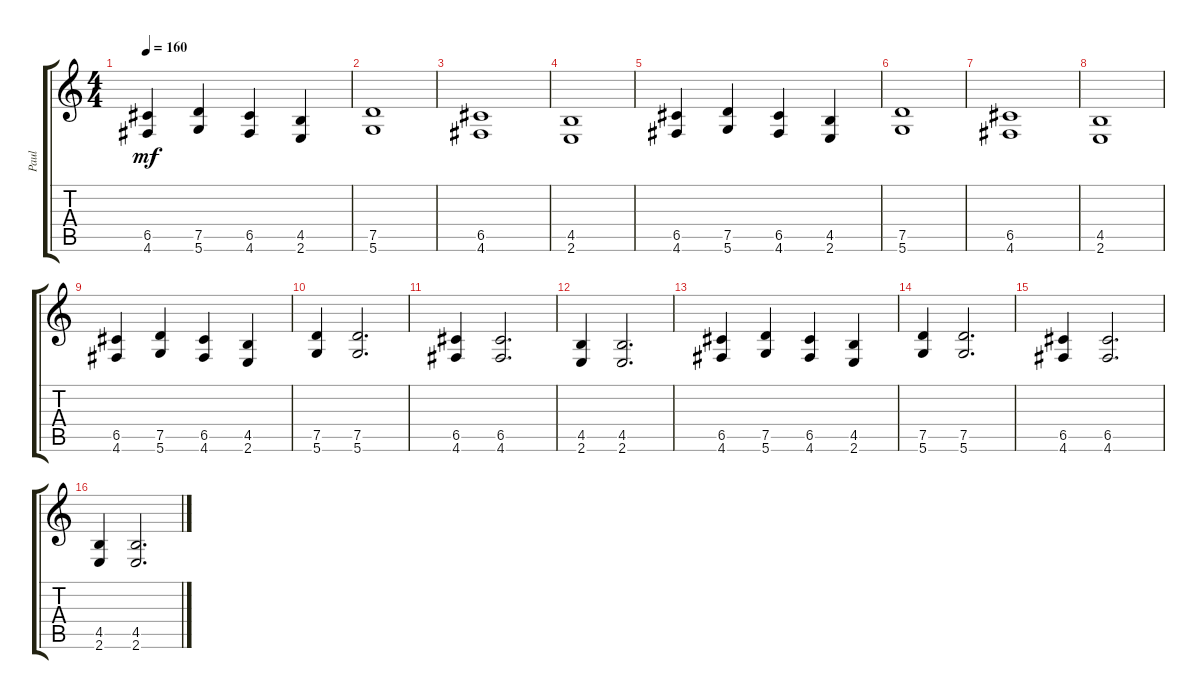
\track ("Paul" "Paul") {instrument distortionguitar}
\staff {score tabs}
\tuning (D4 A3 F3 C3 G2 D2) {hide}
\ts (4 4)
\tempo 160
\clef g2
\ks c
(6.5 4.6).4{dy mf} (7.5 5.6).4 (6.5 4.6).4 (4.5 2.6).4 |
(7.5 5.6).1{volume 11} |
(6.5 4.6).1 |
(4.5 2.6).1 |
(6.5 4.6).4 (7.5 5.6).4 (6.5 4.6).4 (4.5 2.6).4 |
(7.5 5.6).1 |
(6.5 4.6).1 |
(4.5 2.6).1 |
(6.5 4.6).4 (7.5 5.6).4 (6.5 4.6).4 (4.5 2.6).4 |
(7.5 5.6).4 (7.5 5.6).2{d} |
(6.5 4.6).4 (6.5 4.6).2{d} |
(4.5 2.6).4 (4.5 2.6).2{d} |
(6.5 4.6).4 (7.5 5.6).4 (6.5 4.6).4 (4.5 2.6).4 |
(7.5 5.6).4 (7.5 5.6).2{d} |
(6.5 4.6).4 (6.5 4.6).2{d} |
(4.5 2.6).4 (4.5 2.6).2{d}
